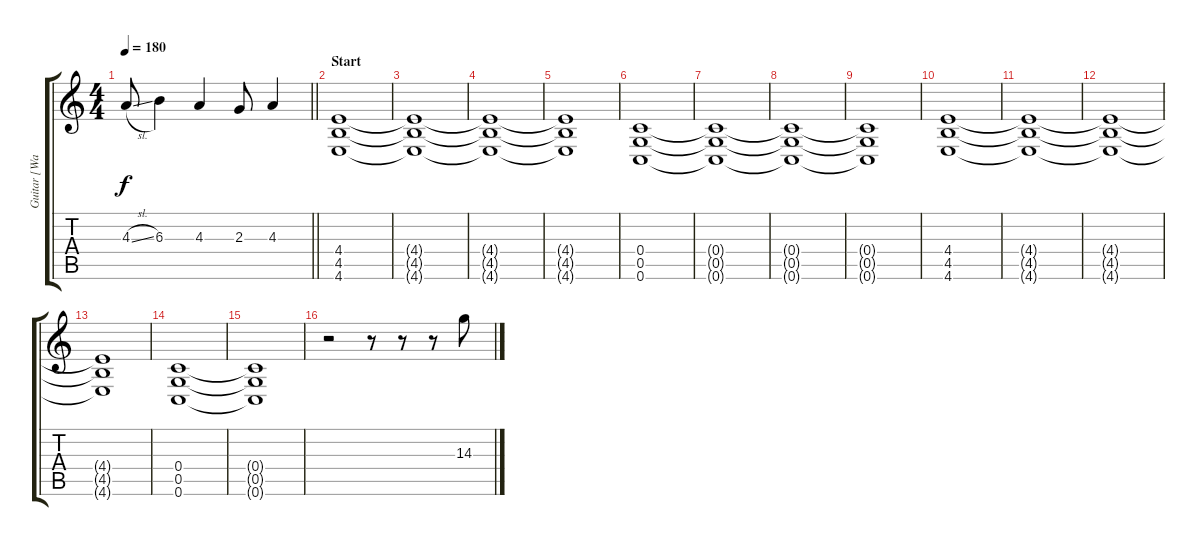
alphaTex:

\track ("Guitar [Wade Preston]" "Guitar [Wa") {instrument overdrivenguitar}
\staff {score tabs}
\tuning (D4 A3 F3 C3 G2 C2) {hide}
\ts (4 4)
\tempo 180
\clef g2
\barLineRight lightlight
\ks c
4.3{sl}.8{dy f instrument overdrivenguitar} 6.3.4 4.3.4 2.3.8 4.3.4 |
\section ("" "Start")
(4.4 4.5 4.6).1 |
(4.4{t} 4.5{t} 4.6{t}).1 |
(4.4{t} 4.5{t} 4.6{t}).1 |
(4.4{t} 4.5{t} 4.6{t}).1 |
(0.4 0.5 0.6).1 |
(0.4{t} 0.5{t} 0.6{t}).1 |
(0.4{t} 0.5{t} 0.6{t}).1 |
(0.4{t} 0.5{t} 0.6{t}).1 |
(4.4 4.5 4.6).1 |
(4.4{t} 4.5{t} 4.6{t}).1 |
(4.4{t} 4.5{t} 4.6{t}).1 |
(4.4{t} 4.5{t} 4.6{t}).1 |
(0.4 0.5 0.6).1 |
(0.4{t} 0.5{t} 0.6{t}).1 |
r.2 r.8 r.8 r.8 14.3.8
